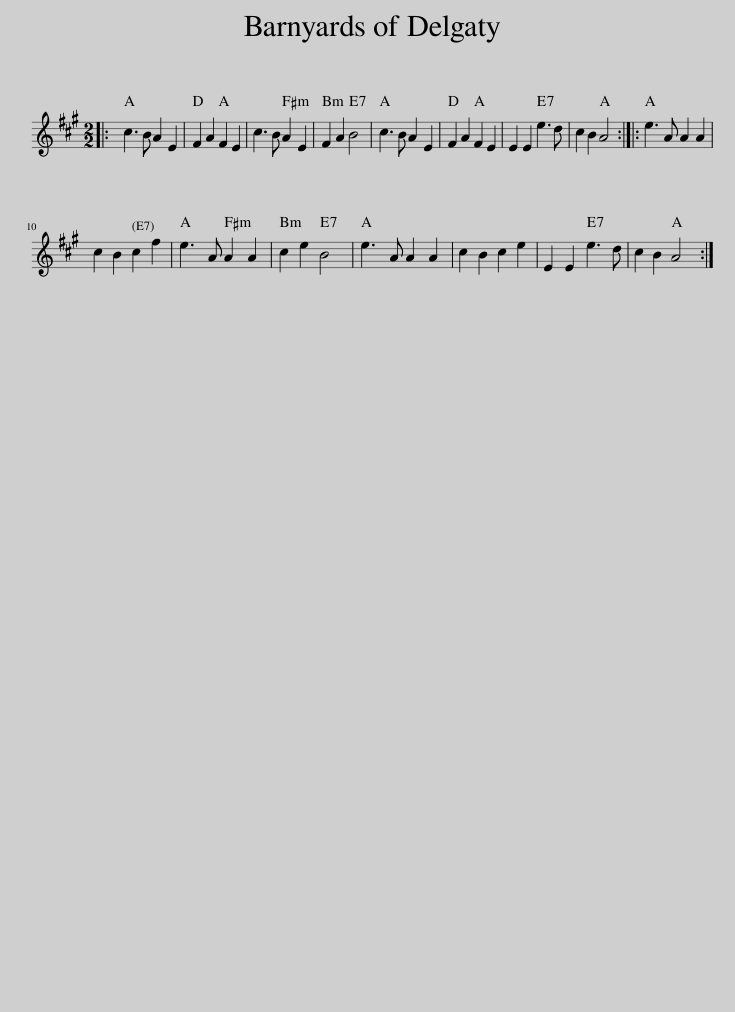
X:1
L:1/8
M:2/2
I:linebreak $
K:A
V:1 treble
V:1
|: c3 B A2 E2 | F2 A2 F2 E2 | c3 B A2 E2 | F2 A2 B4 | c3 B A2 E2 | %5
 F2 A2 F2 E2 | E2 E2 e3 d | c2 B2 A4 :: e3 A A2 A2 |$ c2 B2 c2 f2 | %10
 e3 A A2 A2 | c2 e2 B4 | e3 A A2 A2 | c2 B2 c2 e2 | E2 E2 e3 d | %15
 c2 B2 A4 :| %16
